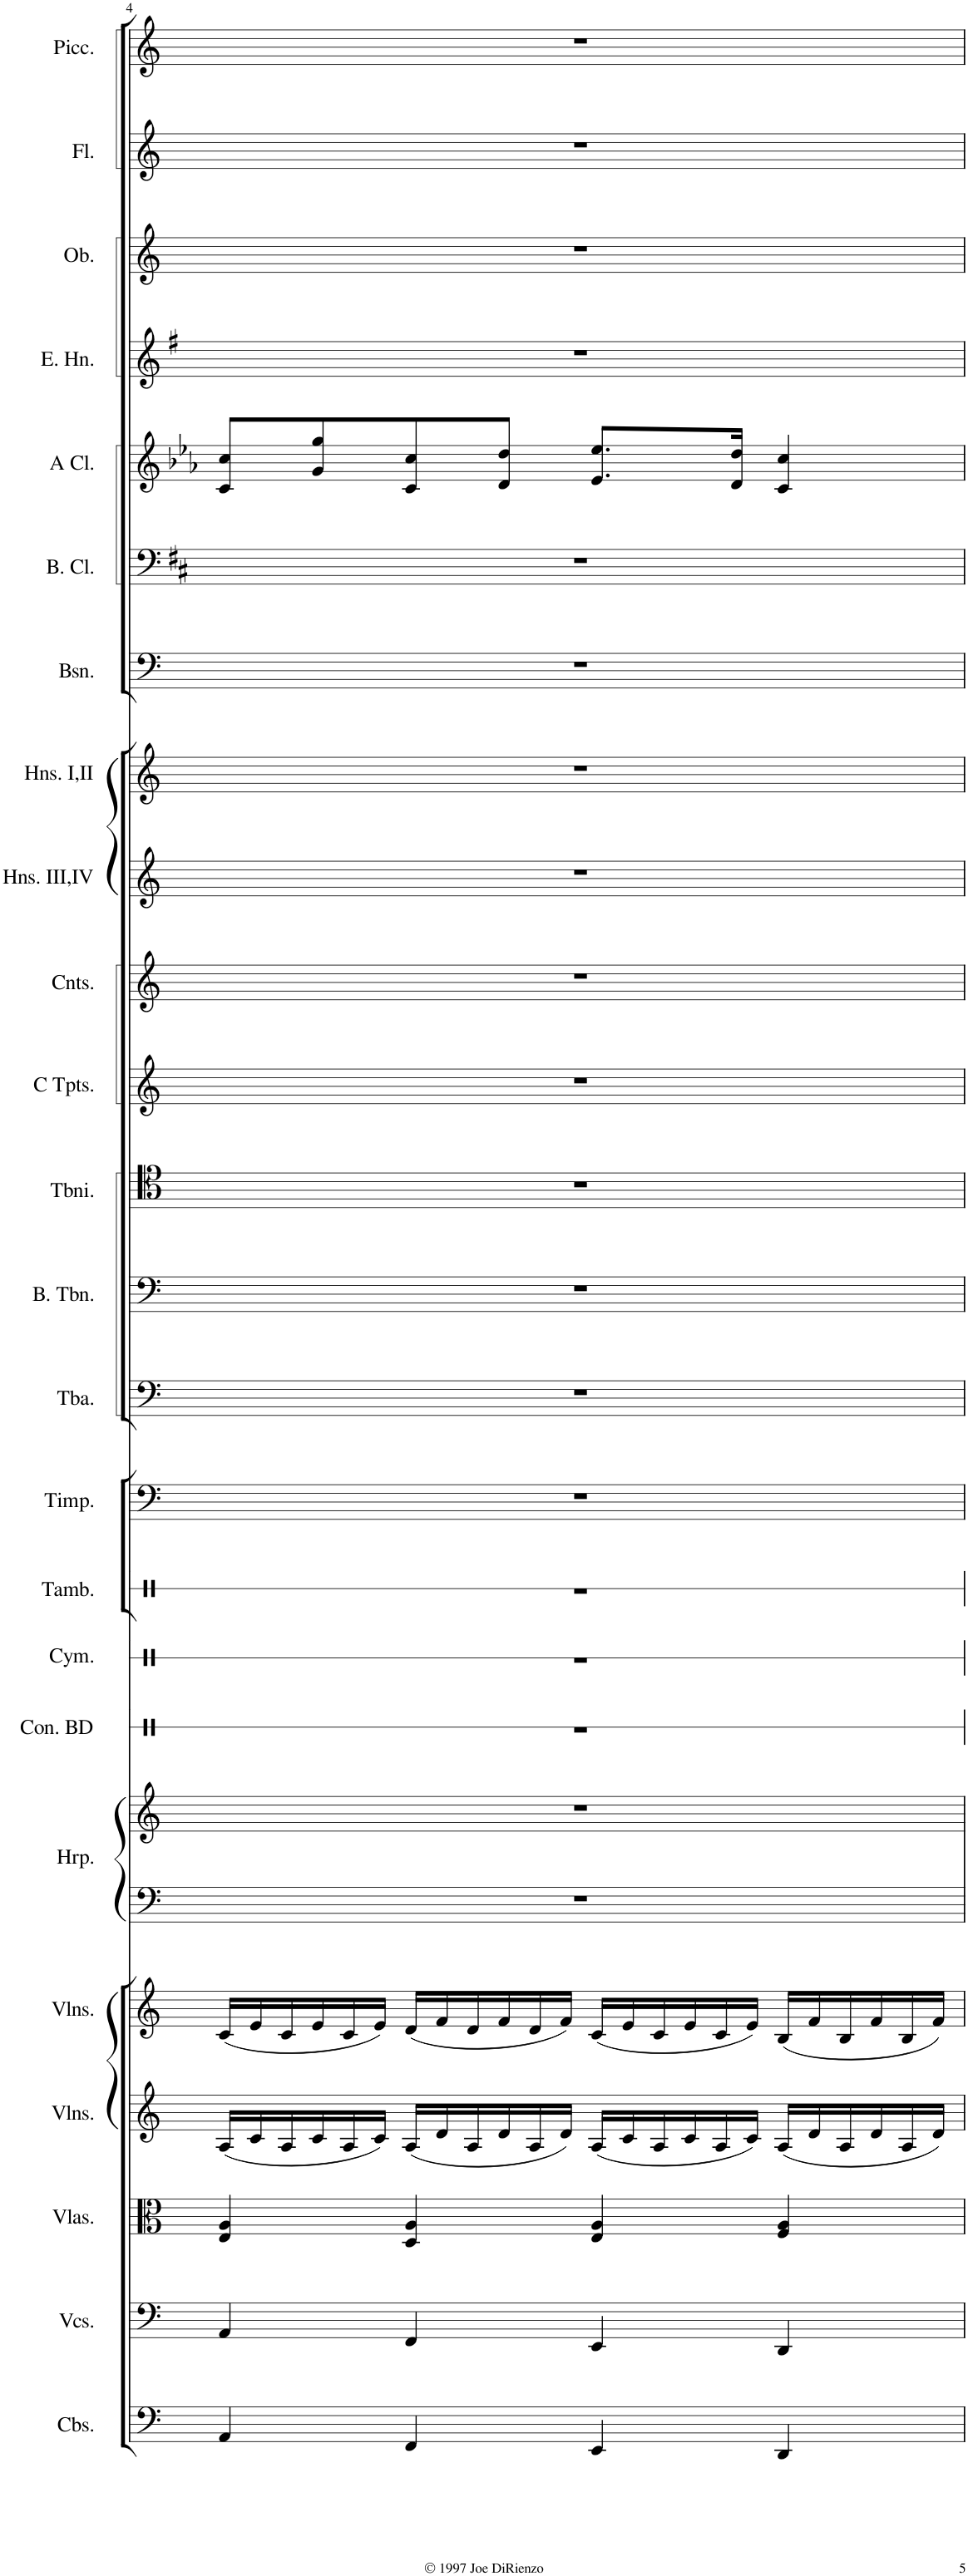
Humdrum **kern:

**kern	**kern	**kern	**kern	**kern	**kern	**kern	**kern	**kern	**kern	**kern	**kern	**kern	**kern	**kern	**kern	**kern	**kern	**kern	**kern	**kern	**kern	**kern	**kern	**kern
*part24	*part23	*part22	*part21	*part20	*part19	*part19	*part18	*part17	*part16	*part15	*part14	*part13	*part12	*part11	*part10	*part9	*part8	*part7	*part6	*part5	*part4	*part3	*part2	*part1
*staff25	*staff24	*staff23	*staff22	*staff21	*staff20	*staff19	*staff18	*staff17	*staff16	*staff15	*staff14	*staff13	*staff12	*staff11	*staff10	*staff9	*staff8	*staff7	*staff6	*staff5	*staff4	*staff3	*staff2	*staff1
*I"Contrabasses	*I"Violoncellos	*I"Violas	*I"Violins	*I"Violins	*I"Harp	*	*I"Concert Bass Drum	*I"Cymbal	*I"Tambourine	*I"Timpani	*I"Tuba	*I"Bass Trombone	*I"Trombones	*I"C Trumpets	*I"Cornets (C)	*I"Horns III,IV	*I"Horns I &amp; II	*I"Bassoons	*I"Bass Clarinet	*I"A Clarinets	*I"English Horn	*I"Oboes	*I"Flutes	*I"Piccolo
*I'Cbs.	*I'Vcs.	*I'Vlas.	*I'Vlns.	*I'Vlns.	*I'Hrp.	*	*I'Con. BD	*I'Cym.	*I'Tamb.	*I'Timp.	*I'Tba.	*I'B. Tbn.	*	*I'C Tpts.	*I'Cnts.	*I'Hns. III,IV	*I'Hns. I,II	*I'Bsn.	*I'B. Cl.	*I'A Cl.	*I'E. Hn.	*I'Ob.	*I'Fl.	*I'Picc.
!!LO:PB:g=z
*clefF4	*clefF4	*clefC3	*clefG2	*clefG2	*clefF4	*clefG2	*clefX	*clefX	*clefX	*clefF4	*clefF4	*clefF4	*clefC4	*clefG2	*clefG2	*clefG2	*clefG2	*clefF4	*clefF4	*clefG2	*clefG2	*clefG2	*clefG2	*clefG2
*Trd7c12	*	*	*	*Trd1c2	*Trd1c2	*Trd1c2	*	*	*	*	*	*Trd1c2	*	*	*	*Trd4c7	*Trd4c7	*	*Trd1c2	*Trd2c3	*Trd4c7	*	*	*Trd-7c-12
*k[]	*k[]	*k[]	*k[]	*k[]	*k[]	*k[]	*k[]	*k[]	*k[]	*k[]	*k[]	*k[]	*k[]	*k[]	*k[]	*k[]	*k[]	*k[]	*k[f#c#]	*k[b-e-a-]	*k[f#]	*k[]	*k[]	*k[]
*M4/4	*M4/4	*M4/4	*M4/4	*M4/4	*M4/4	*M4/4	*M4/4	*M4/4	*M4/4	*M4/4	*M4/4	*M4/4	*M4/4	*M4/4	*M4/4	*M4/4	*M4/4	*M4/4	*M4/4	*M4/4	*M4/4	*M4/4	*M4/4	*M4/4
*	*	*	*Xbrackettup	*Xbrackettup	*	*	*	*	*	*	*	*	*	*	*	*	*	*	*	*	*	*	*	*
=4	=4	=4	=4	=4	=4	=4	=4	=4	=4	=4	=4	=4	=4	=4	=4	=4	=4	=4	=4	=4	=4	=4	=4	=4
4AA/	4AA/	4E/ 4A/	(24A/LL	(24c/LL	1r	1r	1r	1r	1r	1r	1r	1r	1r	1r	1r	1r	1r	1r	1r	8c/ 8cc/L	1r	1r	1r	1r
.	.	.	24c/	24e/	.	.	.	.	.	.	.	.	.	.	.	.	.	.	.	.	.	.	.	.
.	.	.	24A/	24c/	.	.	.	.	.	.	.	.	.	.	.	.	.	.	.	.	.	.	.	.
.	.	.	24c/	24e/	.	.	.	.	.	.	.	.	.	.	.	.	.	.	.	8g/ 8gg/	.	.	.	.
.	.	.	24A/	24c/	.	.	.	.	.	.	.	.	.	.	.	.	.	.	.	.	.	.	.	.
.	.	.	24c/JJ)	24e/JJ)	.	.	.	.	.	.	.	.	.	.	.	.	.	.	.	.	.	.	.	.
4FF/	4FF/	4D/ 4A/	(24A/LL	(24d/LL	.	.	.	.	.	.	.	.	.	.	.	.	.	.	.	8c/ 8cc/	.	.	.	.
.	.	.	24d/	24f/	.	.	.	.	.	.	.	.	.	.	.	.	.	.	.	.	.	.	.	.
.	.	.	24A/	24d/	.	.	.	.	.	.	.	.	.	.	.	.	.	.	.	.	.	.	.	.
.	.	.	24d/	24f/	.	.	.	.	.	.	.	.	.	.	.	.	.	.	.	8d/ 8dd/J	.	.	.	.
.	.	.	24A/	24d/	.	.	.	.	.	.	.	.	.	.	.	.	.	.	.	.	.	.	.	.
.	.	.	24d/JJ)	24f/JJ)	.	.	.	.	.	.	.	.	.	.	.	.	.	.	.	.	.	.	.	.
4EE/	4EE/	4E/ 4A/	(24A/LL	(24c/LL	.	.	.	.	.	.	.	.	.	.	.	.	.	.	.	8.e-/ 8.ee-/L	.	.	.	.
.	.	.	24c/	24e/	.	.	.	.	.	.	.	.	.	.	.	.	.	.	.	.	.	.	.	.
.	.	.	24A/	24c/	.	.	.	.	.	.	.	.	.	.	.	.	.	.	.	.	.	.	.	.
.	.	.	24c/	24e/	.	.	.	.	.	.	.	.	.	.	.	.	.	.	.	.	.	.	.	.
.	.	.	24A/	24c/	.	.	.	.	.	.	.	.	.	.	.	.	.	.	.	.	.	.	.	.
.	.	.	.	.	.	.	.	.	.	.	.	.	.	.	.	.	.	.	.	16d/ 16dd/Jk	.	.	.	.
.	.	.	24c/JJ)	24e/JJ)	.	.	.	.	.	.	.	.	.	.	.	.	.	.	.	.	.	.	.	.
4DD/	4DD/	4F/ 4A/	(24A/LL	(24B/LL	.	.	.	.	.	.	.	.	.	.	.	.	.	.	.	4c/ 4cc/	.	.	.	.
.	.	.	24d/	24f/	.	.	.	.	.	.	.	.	.	.	.	.	.	.	.	.	.	.	.	.
.	.	.	24A/	24B/	.	.	.	.	.	.	.	.	.	.	.	.	.	.	.	.	.	.	.	.
.	.	.	24d/	24f/	.	.	.	.	.	.	.	.	.	.	.	.	.	.	.	.	.	.	.	.
.	.	.	24A/	24B/	.	.	.	.	.	.	.	.	.	.	.	.	.	.	.	.	.	.	.	.
.	.	.	24d/JJ)	24f/JJ)	.	.	.	.	.	.	.	.	.	.	.	.	.	.	.	.	.	.	.	.
=	=	=	=	=	=	=	=	=	=	=	=	=	=	=	=	=	=	=	=	=	=	=	=	=
*-	*-	*-	*-	*-	*-	*-	*-	*-	*-	*-	*-	*-	*-	*-	*-	*-	*-	*-	*-	*-	*-	*-	*-	*-
